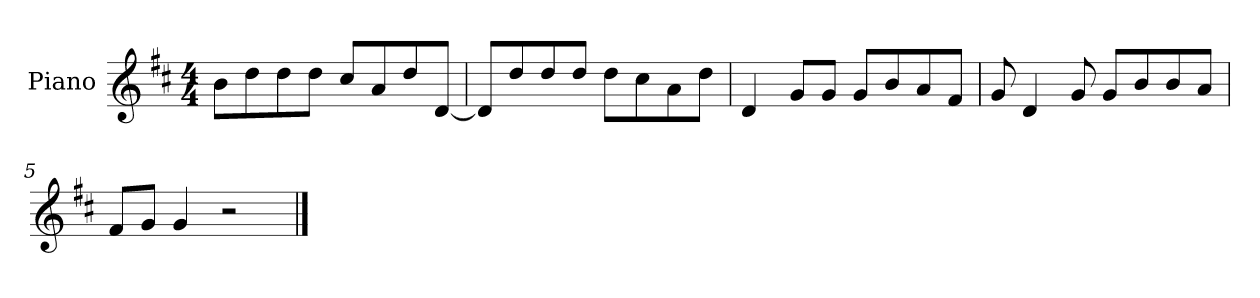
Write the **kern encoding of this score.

**kern
*part1
*staff1
*I"Piano
*I'P-no
*clefG2
*k[f#c#]
*M4/4
*MM90
=1
8b\L
8dd\
8dd\
8dd\J
8cc#/L
8a/
8dd/
[8d/J
=2
8d/L]
8dd/
8dd/
8dd/J
8dd\L
8cc#\
8a\
8dd\J
=3
4d/
8g/L
8g/J
8g/L
8b/
8a/
8f#/J
=4
8g/
4d/
8g/
8g/L
8b/
8b/
8a/J
=5
8f#/L
8g/J
4g/
2r
==
*-
